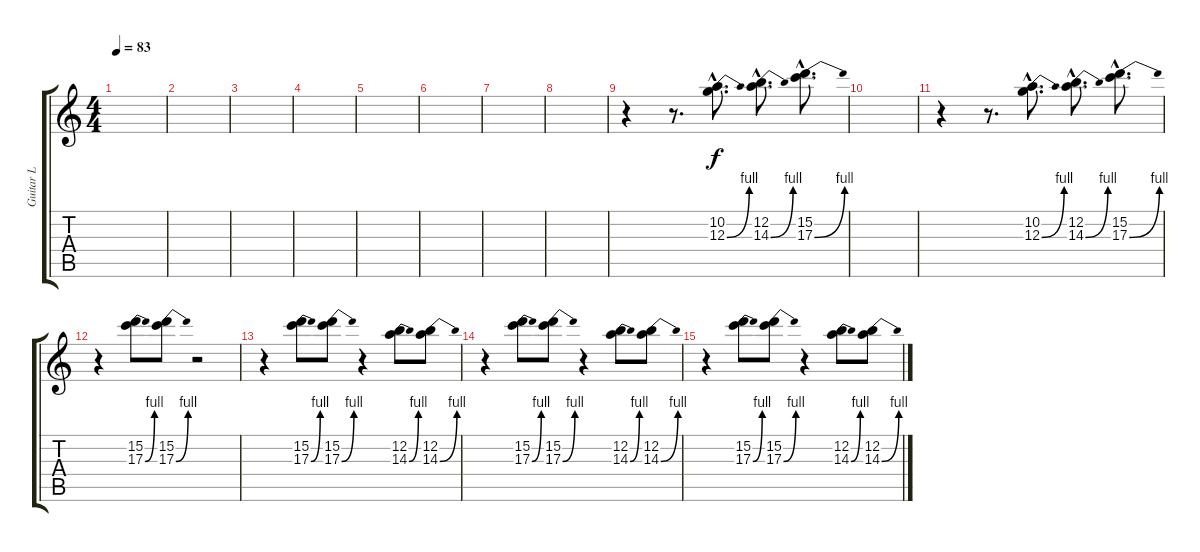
\track ("Guitar L" "Guitar L") {instrument distortionguitar}
\staff {score tabs}
\tuning (E4 B3 G3 D3 A2 E2) {hide}
\ts (4 4)
\tempo 83
\clef g2
\ks c
|
|
|
|
|
|
|
|
r.4 r.8{d} (10.2{hac} 12.3{be (bend 0 0 60 4) hac}).8{d} (12.2{hac} 14.3{be (bend 0 0 60 4) hac}).8{d} (15.2{hac} 17.3{be (bend 0 0 60 4) hac}).8{d} |
|
r.4 r.8{d} (10.2{hac} 12.3{be (bend 0 0 60 4) hac}).8{d} (12.2{hac} 14.3{be (bend 0 0 60 4) hac}).8{d} (15.2{hac} 17.3{be (bend 0 0 60 4) hac}).8{d} |
r.4 (15.2 17.3{be (bend 0 0 60 4)}).8 (15.2 17.3{be (bend 0 0 60 4)}).8 r.2 |
r.4 (15.2 17.3{be (bend 0 0 60 4)}).8 (15.2 17.3{be (bend 0 0 60 4)}).8 r.4 (12.2 14.3{be (bend 0 0 60 4)}).8 (12.2 14.3{be (bend 0 0 60 4)}).8 |
r.4 (15.2 17.3{be (bend 0 0 60 4)}).8 (15.2 17.3{be (bend 0 0 60 4)}).8 r.4 (12.2 14.3{be (bend 0 0 60 4)}).8 (12.2 14.3{be (bend 0 0 60 4)}).8 |
r.4 (15.2 17.3{be (bend 0 0 60 4)}).8 (15.2 17.3{be (bend 0 0 60 4)}).8 r.4 (12.2 14.3{be (bend 0 0 60 4)}).8 (12.2 14.3{be (bend 0 0 60 4)}).8
